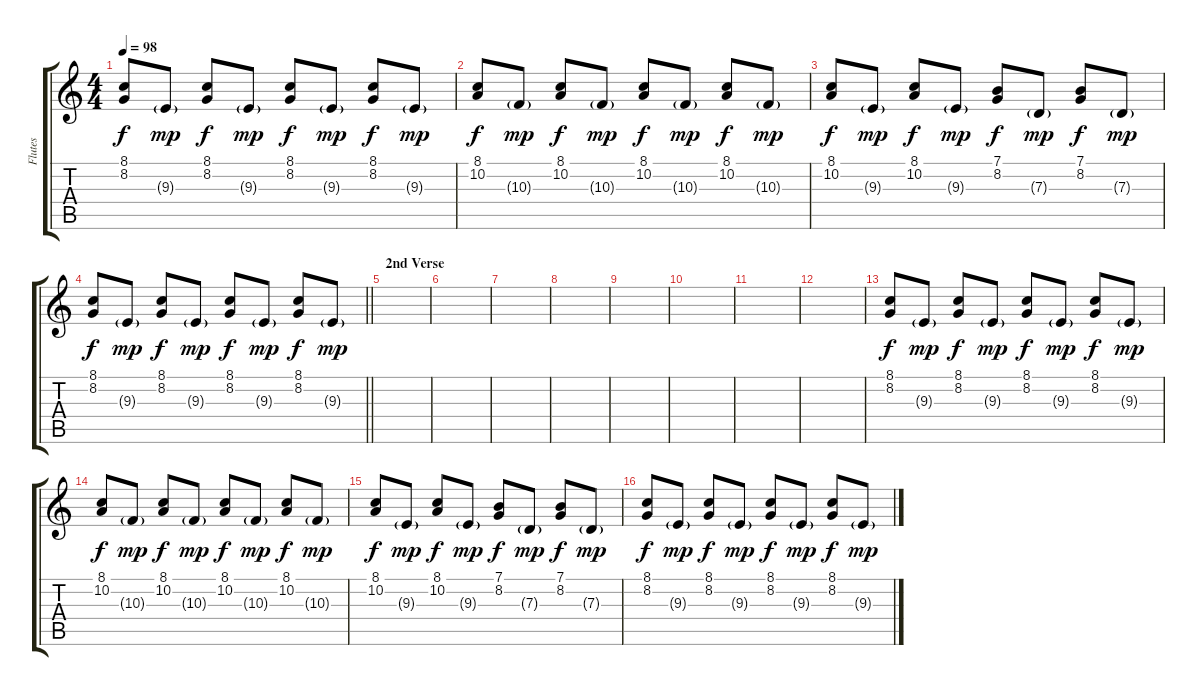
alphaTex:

\track ("Flutes" "Flutes") {instrument flute}
\staff {score tabs}
\tuning (E4 B3 G3 D3 A2 E2) {hide}
\ts (4 4)
\tempo 98
\clef g2
\ks c
(8.1 8.2).8{dy f} 9.3{g}.8{dy mp} (8.1 8.2).8{dy f} 9.3{g}.8{dy mp} (8.1 8.2).8{dy f} 9.3{g}.8{dy mp} (8.1 8.2).8{dy f} 9.3{g}.8{dy mp} |
(8.1 10.2).8{dy f} 10.3{g}.8{dy mp} (8.1 10.2).8{dy f} 10.3{g}.8{dy mp} (8.1 10.2).8{dy f} 10.3{g}.8{dy mp} (8.1 10.2).8{dy f} 10.3{g}.8{dy mp} |
(8.1 10.2).8{dy f} 9.3{g}.8{dy mp} (8.1 10.2).8{dy f} 9.3{g}.8{dy mp} (7.1 8.2).8{dy f} 7.3{g}.8{dy mp} (7.1 8.2).8{dy f} 7.3{g}.8{dy mp} |
\barLineRight lightlight
(8.1 8.2).8{dy f} 9.3{g}.8{dy mp} (8.1 8.2).8{dy f} 9.3{g}.8{dy mp} (8.1 8.2).8{dy f} 9.3{g}.8{dy mp} (8.1 8.2).8{dy f} 9.3{g}.8{dy mp} |
\section ("" "2nd Verse")
|
|
|
|
|
|
|
|
(8.1 8.2).8{dy f} 9.3{g}.8{dy mp} (8.1 8.2).8{dy f} 9.3{g}.8{dy mp} (8.1 8.2).8{dy f} 9.3{g}.8{dy mp} (8.1 8.2).8{dy f} 9.3{g}.8{dy mp} |
(8.1 10.2).8{dy f} 10.3{g}.8{dy mp} (8.1 10.2).8{dy f} 10.3{g}.8{dy mp} (8.1 10.2).8{dy f} 10.3{g}.8{dy mp} (8.1 10.2).8{dy f} 10.3{g}.8{dy mp} |
(8.1 10.2).8{dy f} 9.3{g}.8{dy mp} (8.1 10.2).8{dy f} 9.3{g}.8{dy mp} (7.1 8.2).8{dy f} 7.3{g}.8{dy mp} (7.1 8.2).8{dy f} 7.3{g}.8{dy mp} |
(8.1 8.2).8{dy f} 9.3{g}.8{dy mp} (8.1 8.2).8{dy f} 9.3{g}.8{dy mp} (8.1 8.2).8{dy f} 9.3{g}.8{dy mp} (8.1 8.2).8{dy f} 9.3{g}.8{dy mp}
